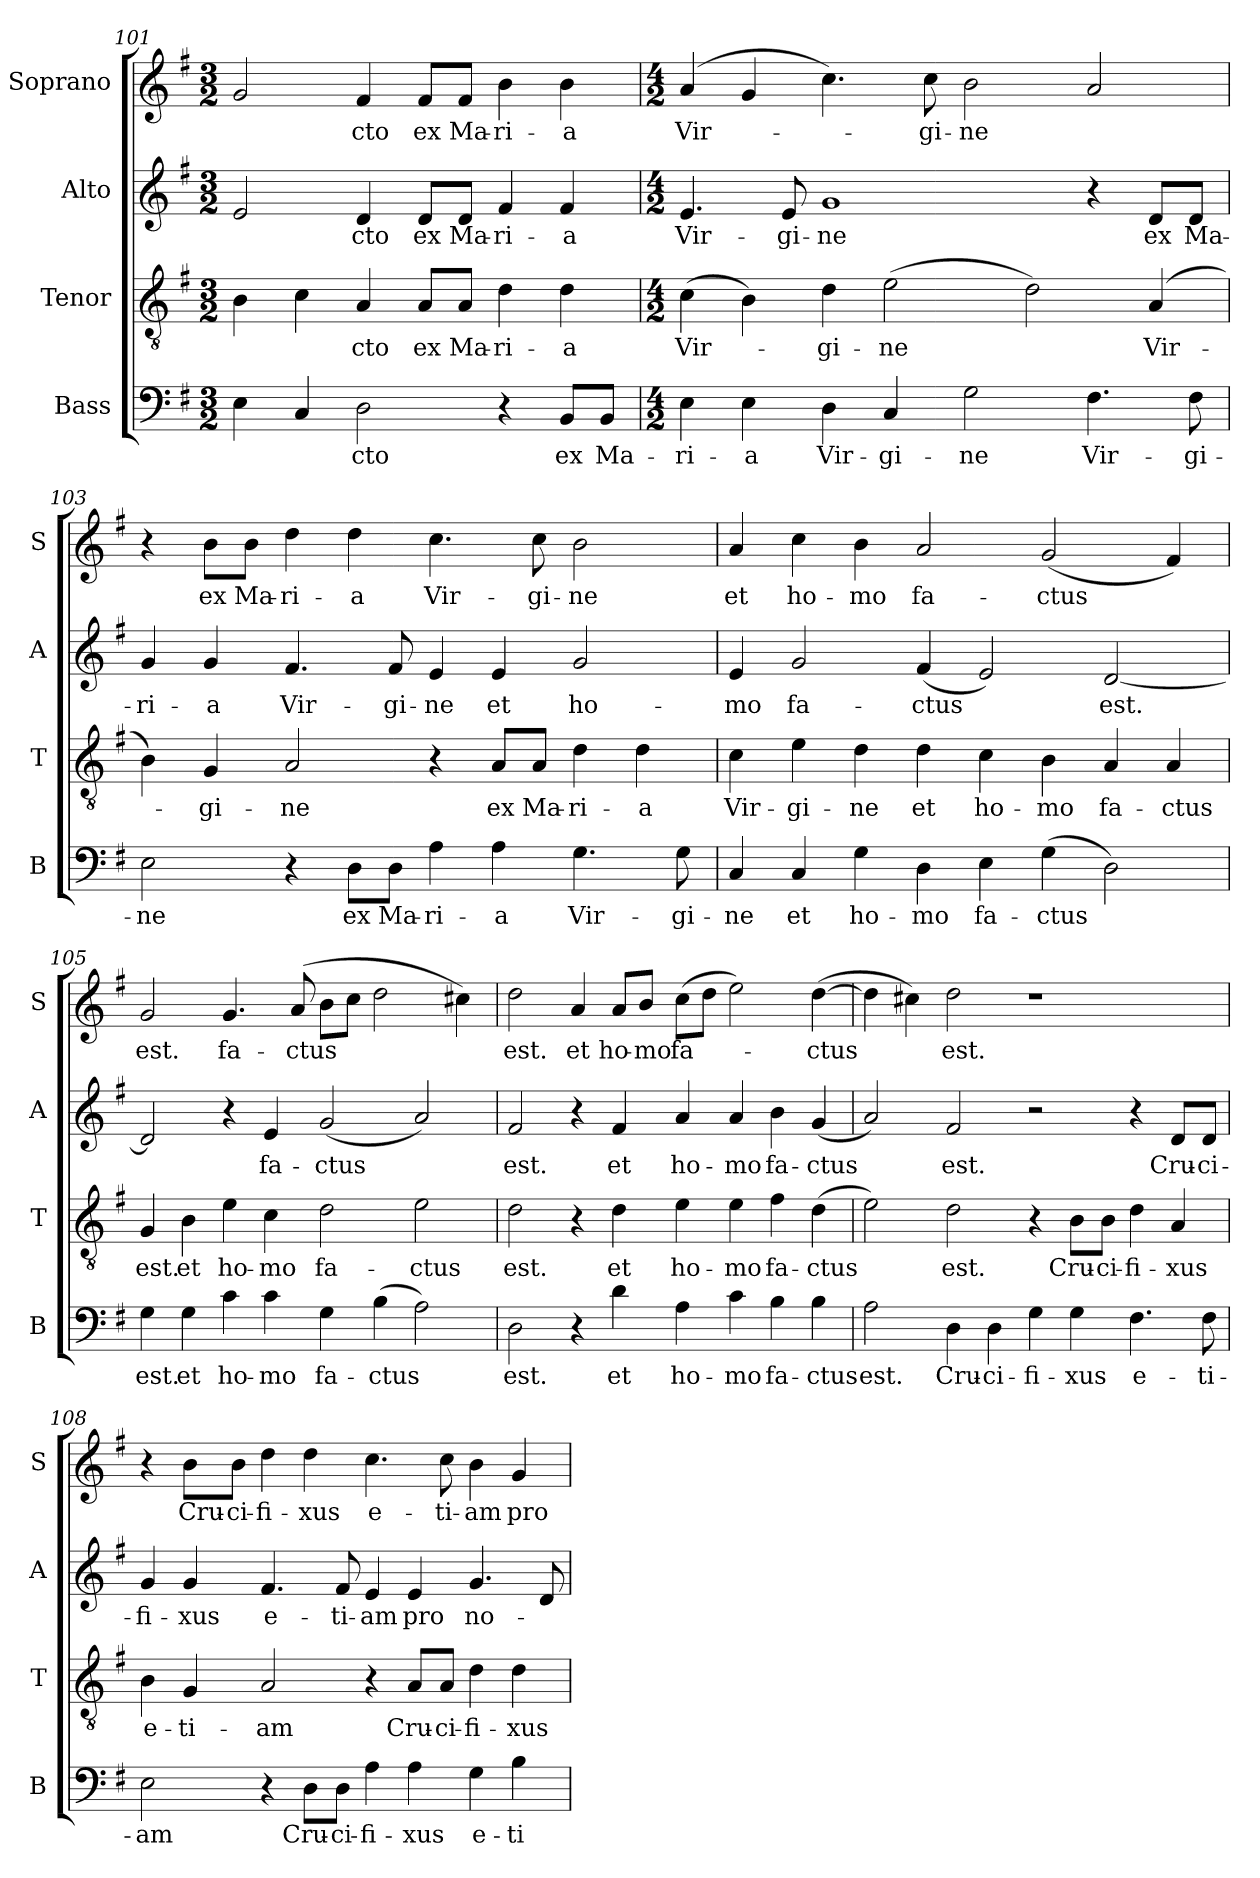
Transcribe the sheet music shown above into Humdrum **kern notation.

**kern	**text	**kern	**text	**kern	**text	**kern	**text
*part4	*part4	*part3	*part3	*part2	*part2	*part1	*part1
*staff4	*staff4	*staff3	*staff3	*staff2	*staff2	*staff1	*staff1
*I"Bass	*	*I"Tenor	*	*I"Alto	*	*I"Soprano	*
*I'B	*	*I'T	*	*I'A	*	*I'S	*
*clefF4	*	*clefGv2	*	*clefG2	*	*clefG2	*
*k[f#]	*	*k[f#]	*	*k[f#]	*	*k[f#]	*
*G:	*	*G:	*	*G:	*	*G:	*
*M3/2	*	*M3/2	*	*M3/2	*	*M3/2	*
=101	=101	=101	=101	=101	=101	=101	=101
4E\	.	4B\	.	2e/	.	2g/	.
4C/	.	4c\	.	.	.	.	.
2D\	-cto	4A/	-cto	4d/	-cto	4f#/	-cto
.	.	8A/L	ex	8d/L	ex	8f#/L	ex
.	.	8A/J	Ma-	8d/J	Ma-	8f#/J	Ma-
4r	.	4d\	-ri-	4f#/	-ri-	4b\	-ri-
8BB/L	ex	4d\	-a	4f#/	-a	4b\	-a
8BB/J	Ma-	.	.	.	.	.	.
=102	=102	=102	=102	=102	=102	=102	=102
*M4/2	*	*M4/2	*	*M4/2	*	*M4/2	*
4E\	-ri-	(4c\	Vir-	4.e/	Vir-	(4a/	Vir-
4E\	-a	4B\)	.	.	.	4g/	.
.	.	.	.	8e/	-gi-	.	.
4D\	Vir-	4d\	-gi-	1g	-ne	4.cc\)	.
4C/	-gi-	(2e\	-ne	.	.	.	.
.	.	.	.	.	.	8cc\	-gi-
2G\	-ne	.	.	.	.	2b\	-ne
.	.	2d\)	.	.	.	.	.
4.F#\	Vir-	.	.	4r	.	2a/	.
.	.	(4A/	Vir-	8d/L	ex	.	.
8F#\	-gi-	.	.	8d/J	Ma-	.	.
!!LO:LB:g=z
=103	=103	=103	=103	=103	=103	=103	=103
2E\	-ne	4B\)	.	4g/	-ri-	4r	.
.	.	4G/	-gi-	4g/	-a	8b\L	ex
.	.	.	.	.	.	8b\J	Ma-
4r	.	2A/	-ne	4.f#/	Vir-	4dd\	-ri-
8D\L	ex	.	.	.	.	4dd\	-a
8D\J	Ma-	.	.	8f#/	-gi-	.	.
4A\	-ri-	4r	.	4e/	-ne	4.cc\	Vir-
4A\	-a	8A/L	ex	4e/	et	.	.
.	.	8A/J	Ma-	.	.	8cc\	-gi-
4.G\	Vir-	4d\	-ri-	2g/	ho-	2b\	-ne
.	.	4d\	-a	.	.	.	.
8G\	-gi-	.	.	.	.	.	.
=104	=104	=104	=104	=104	=104	=104	=104
4C/	-ne	4c\	Vir-	4e/	-mo	4a/	et
4C/	et	4e\	-gi-	2g/	fa-	4cc\	ho-
4G\	ho-	4d\	-ne	.	.	4b\	-mo
4D\	-mo	4d\	et	(4f#/	-ctus	2a/	fa-
4E\	fa-	4c\	ho-	2e/)	.	.	.
(4G\	-ctus	4B\	-mo	.	.	(2g/	-ctus
2D\)	.	4A/	fa-	[2d/	est.	.	.
.	.	4A/	-ctus	.	.	4f#/)	.
=105	=105	=105	=105	=105	=105	=105	=105
4G\	est.	4G/	est.	2d/]	.	2g/	est.
4G\	et	4B\	et	.	.	.	.
4c\	ho-	4e\	ho-	4r	.	4.g/	fa-
4c\	-mo	4c\	-mo	4e/	fa-	.	.
.	.	.	.	.	.	(8a/	-ctus
4G\	fa-	2d\	fa-	(2g/	-ctus	8b\L	.
.	.	.	.	.	.	8cc\J	.
(4B\	-ctus	.	.	.	.	2dd\	.
2A\)	.	2e\	-ctus	2a/)	.	.	.
.	.	.	.	.	.	4cc#X\)	.
!!LO:LB:g=z
=106	=106	=106	=106	=106	=106	=106	=106
2D\	est.	2d\	est.	2f#/	est.	2dd\	est.
4r	.	4r	.	4r	.	4a/	et
4d\	et	4d\	et	4f#/	et	8a/L	ho-
.	.	.	.	.	.	8b/J	-mo
4A\	ho-	4e\	ho-	4a/	ho-	(8cc\L	fa-
.	.	.	.	.	.	8dd\J	.
4c\	-mo	4e\	-mo	4a/	-mo	2ee\)	.
4B\	fa-	4f#\	fa-	4b\	fa-	.	.
4B\	-ctus	(4d\	-ctus	(4g/	-ctus	([4dd\	-ctus
=107	=107	=107	=107	=107	=107	=107	=107
2A\	est.	2e\)	.	2a/)	.	4dd\]	.
.	.	.	.	.	.	4cc#X\)	.
4D\	Cru-	2d\	est.	2f#/	est.	2dd\	est.
4D\	-ci-	.	.	.	.	.	.
4G\	-fi-	4r	.	2r	.	1r	.
4G\	-xus	8B\L	Cru-	.	.	.	.
.	.	8B\J	-ci-	.	.	.	.
4.F#\	e-	4d\	-fi-	4r	.	.	.
.	.	4A/	-xus	8d/L	Cru-	.	.
8F#\	-ti-	.	.	8d/J	-ci-	.	.
=108	=108	=108	=108	=108	=108	=108	=108
2E\	-am	4B\	e-	4g/	-fi-	4r	.
.	.	4G/	-ti-	4g/	-xus	8b\L	Cru-
.	.	.	.	.	.	8b\J	-ci-
4r	.	2A/	-am	4.f#/	e-	4dd\	-fi-
8D\L	Cru-	.	.	.	.	4dd\	-xus
8D\J	-ci-	.	.	8f#/	-ti-	.	.
4A\	-fi-	4r	.	4e/	-am	4.cc\	e-
4A\	-xus	8A/L	Cru-	4e/	pro	.	.
.	.	8A/J	-ci-	.	.	8cc\	-ti-
4G\	e-	4d\	-fi-	4.g/	no-	4b\	-am
4B\	-ti-	4d\	-xus	.	.	4g/	pro
.	.	.	.	8d/	.	.	.
=	=	=	=	=	=	=	=
*-	*-	*-	*-	*-	*-	*-	*-
